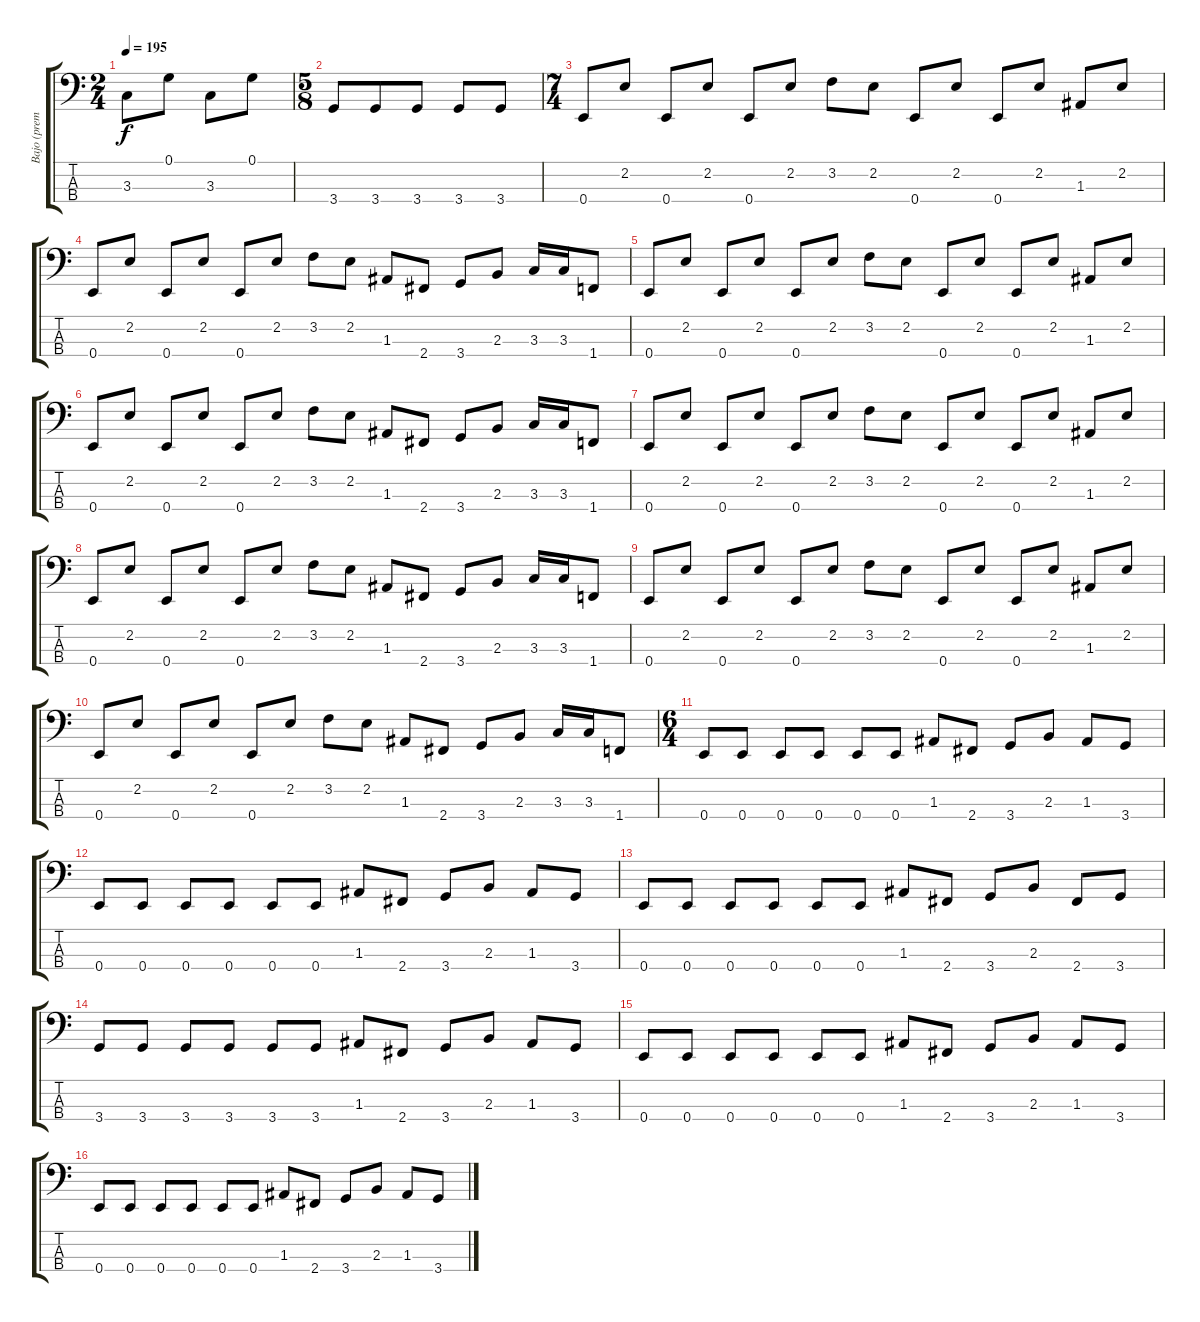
\track ("Bajo (premio)" "Bajo (prem") {instrument electricbasspick}
\staff {score tabs}
\tuning (G2 D2 A1 E1) {hide}
\ts (2 4)
\tempo 195
\clef f4
\ks c
3.3.8{dy f} 0.1.8 3.3.8 0.1.8 |
\ts (5 8)
3.4.8 3.4.8 3.4.8 3.4.8 3.4.8 |
\ts (7 4)
0.4.8 2.2.8 0.4.8 2.2.8 0.4.8 2.2.8 3.2.8 2.2.8 0.4.8 2.2.8 0.4.8 2.2.8 1.3.8 2.2.8 |
0.4.8 2.2.8 0.4.8 2.2.8 0.4.8 2.2.8 3.2.8 2.2.8 1.3.8 2.4.8 3.4.8 2.3.8 3.3.16 3.3.16 1.4.8 |
0.4.8 2.2.8 0.4.8 2.2.8 0.4.8 2.2.8 3.2.8 2.2.8 0.4.8 2.2.8 0.4.8 2.2.8 1.3.8 2.2.8 |
0.4.8 2.2.8 0.4.8 2.2.8 0.4.8 2.2.8 3.2.8 2.2.8 1.3.8 2.4.8 3.4.8 2.3.8 3.3.16 3.3.16 1.4.8 |
0.4.8 2.2.8 0.4.8 2.2.8 0.4.8 2.2.8 3.2.8 2.2.8 0.4.8 2.2.8 0.4.8 2.2.8 1.3.8 2.2.8 |
0.4.8 2.2.8 0.4.8 2.2.8 0.4.8 2.2.8 3.2.8 2.2.8 1.3.8 2.4.8 3.4.8 2.3.8 3.3.16 3.3.16 1.4.8 |
0.4.8 2.2.8 0.4.8 2.2.8 0.4.8 2.2.8 3.2.8 2.2.8 0.4.8 2.2.8 0.4.8 2.2.8 1.3.8 2.2.8 |
0.4.8 2.2.8 0.4.8 2.2.8 0.4.8 2.2.8 3.2.8 2.2.8 1.3.8 2.4.8 3.4.8 2.3.8 3.3.16 3.3.16 1.4.8 |
\ts (6 4)
0.4.8 0.4.8 0.4.8 0.4.8 0.4.8 0.4.8 1.3.8 2.4.8 3.4.8 2.3.8 1.3.8 3.4.8 |
0.4.8 0.4.8 0.4.8 0.4.8 0.4.8 0.4.8 1.3.8 2.4.8 3.4.8 2.3.8 1.3.8 3.4.8 |
0.4.8 0.4.8 0.4.8 0.4.8 0.4.8 0.4.8 1.3.8 2.4.8 3.4.8 2.3.8 2.4.8 3.4.8 |
3.4.8 3.4.8 3.4.8 3.4.8 3.4.8 3.4.8 1.3.8 2.4.8 3.4.8 2.3.8 1.3.8 3.4.8 |
0.4.8 0.4.8 0.4.8 0.4.8 0.4.8 0.4.8 1.3.8 2.4.8 3.4.8 2.3.8 1.3.8 3.4.8 |
0.4.8 0.4.8 0.4.8 0.4.8 0.4.8 0.4.8 1.3.8 2.4.8 3.4.8 2.3.8 1.3.8 3.4.8
